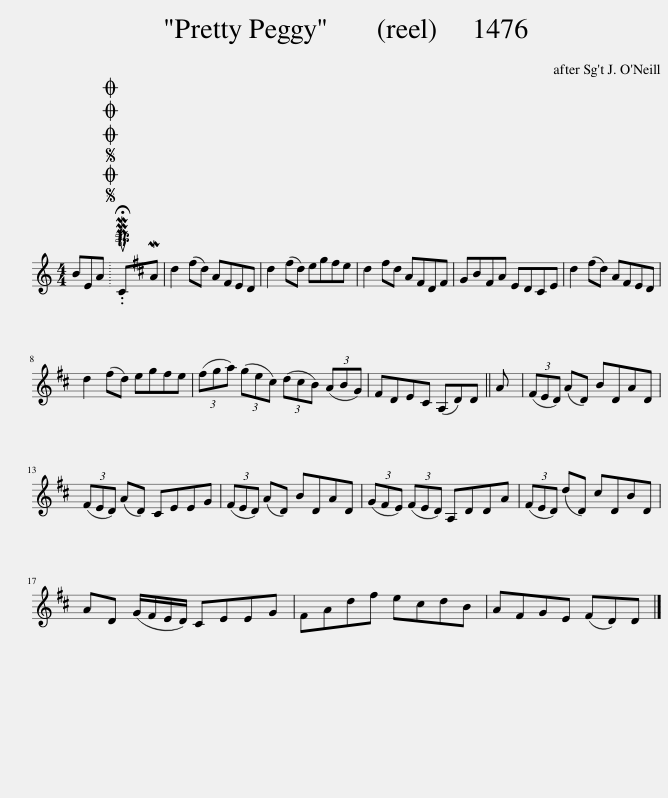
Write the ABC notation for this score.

X:1
L:1/8
M:4/4
I:linebreak $
K:C
V:1 treble
V:1
 BEA |SOSOOO .!fermata!PMTuCMA | d2 (^fd) A^FED | d2 (^fd) egfe | d2 ^fd A^FDF | %5
 GB^FA ED^CE | d2 (^fd) A^FED |$ d2 (^fd) egfe | (3(^fga) (3(ge^c) (3(dcB) (3(ABG) | ^FDE^C (A,D)D || %10
 A | (3(^FED) (AD) BDAD |$ (3(^FED) (AD) ^CEEG | (3(^FED) (AD) BDAD | (3(G^FE) (3(FED) A,DDA | %15
 (3(^FED) (dD) ^cDBD |$ AD (G/^F/E/D/) ^CEEG | ^FAd^f e^cdB | A^FGE (FD)D |] %19
